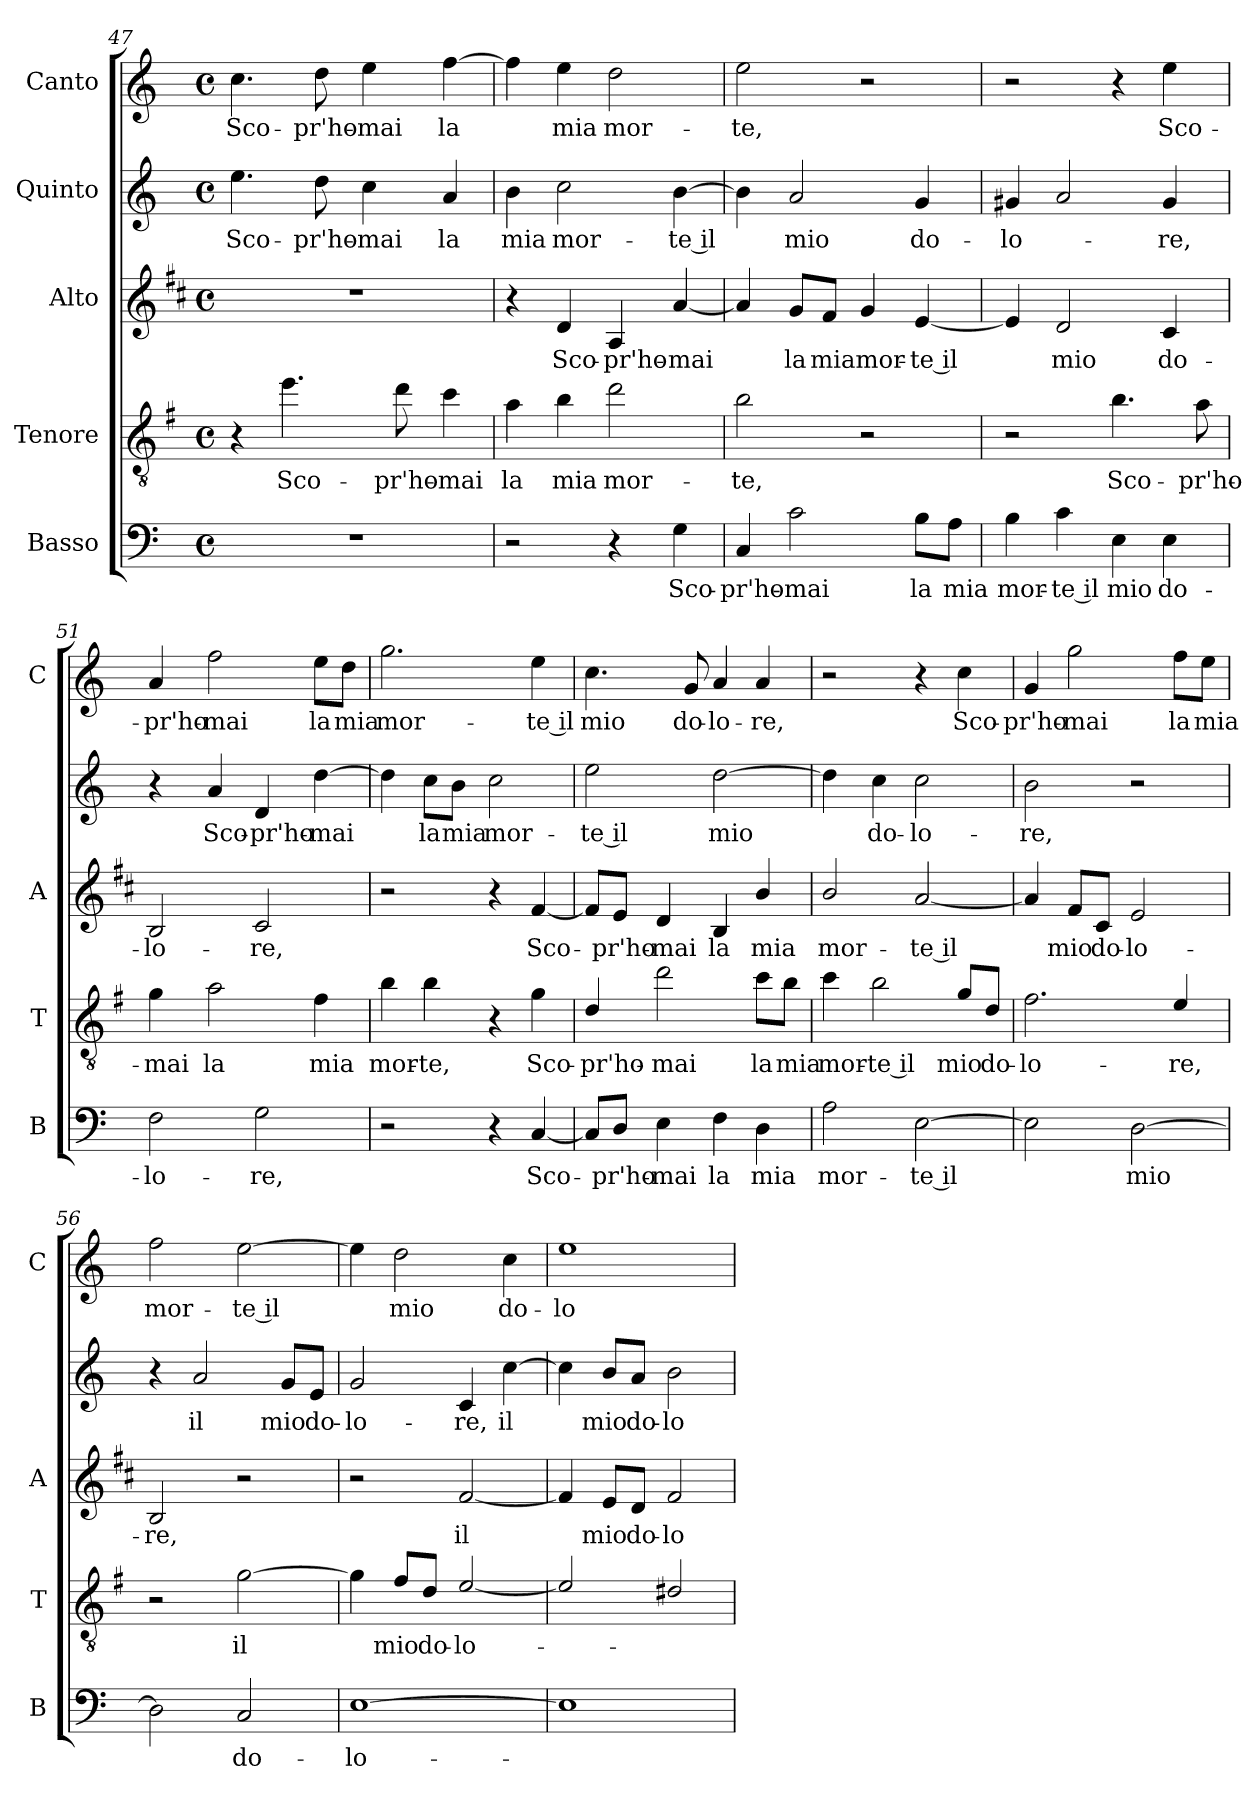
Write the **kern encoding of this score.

**kern	**text	**kern	**text	**kern	**text	**kern	**text	**kern	**text
*part5	*part5	*part4	*part4	*part3	*part3	*part2	*part2	*part1	*part1
*staff5	*staff5	*staff4	*staff4	*staff3	*staff3	*staff2	*staff2	*staff1	*staff1
*I"Basso	*	*I"Tenore	*	*I"Alto	*	*I"Quinto	*	*I"Canto	*
*I'B	*	*I'T	*	*I'A	*	*	*	*I'C	*
!!LO:PB:g=z
*clefF4	*	*clefGv2	*	*clefG2	*	*clefG2	*	*clefG2	*
*	*	*ITrd4c7	*	*ITrd1c2	*	*	*	*	*
*k[]	*	*k[]	*	*k[]	*	*k[]	*	*k[]	*
*C:	*	*C:	*	*C:	*	*C:	*	*C:	*
*M4/4	*	*M4/4	*	*M4/4	*	*M4/4	*	*M4/4	*
*met(c)	*	*met(c)	*	*met(c)	*	*met(c)	*	*met(c)	*
=47	=47	=47	=47	=47	=47	=47	=47	=47	=47
!	!	!	!	!	!	!	!LO:LY:b	!	!LO:LY:b
1r	.	4r	.	1r	.	4.ee\	Sco-	4.cc\	Sco-
!	!	!	!LO:LY:b	!	!	!	!	!	!
.	.	4.a\	Sco-	.	.	.	.	.	.
!	!	!	!	!	!	!	!LO:LY:b	!	!LO:LY:b
.	.	.	.	.	.	8dd\	-pr'ho-	8dd\	-pr'ho-
!	!	!	!	!	!	!	!LO:LY:b	!	!LO:LY:b
.	.	.	.	.	.	4cc\	-mai	4ee\	-mai
!	!	!	!LO:LY:b	!	!	!	!	!	!
.	.	8g\	-pr'ho-	.	.	.	.	.	.
!	!	!	!LO:LY:b	!	!	!	!LO:LY:b	!	!LO:LY:b
.	.	4f\	-mai	.	.	4a/	la	[4ff\	la
=48	=48	=48	=48	=48	=48	=48	=48	=48	=48
!	!	!	!LO:LY:b	!	!	!	!LO:LY:b	!	!
2r	.	4d\	la	4r	.	4b\	mia	4ff\]	.
!	!	!	!LO:LY:b	!	!LO:LY:b	!	!LO:LY:b	!	!LO:LY:b
.	.	4e\	mia	4c/	Sco-	2cc\	mor-	4ee\	mia
!	!	!	!LO:LY:b	!	!LO:LY:b	!	!	!	!LO:LY:b
4r	.	2g\	mor-	4G/	-pr'ho-	.	.	2dd\	mor-
!	!LO:LY:b	!	!	!	!LO:LY:b	!	!LO:LY:b	!	!
4G\	Sco-	.	.	[4g/	-mai	[4b\	-te il	.	.
=49	=49	=49	=49	=49	=49	=49	=49	=49	=49
!	!LO:LY:b	!	!LO:LY:b	!	!	!	!	!	!LO:LY:b
4C/	-pr'ho-	2e\	-te,	4g/]	.	4b\]	.	2ee\	-te,
!	!LO:LY:b	!	!	!	!LO:LY:b	!	!LO:LY:b	!	!
2c\	-mai	.	.	8f/L	la	2a/	mio	.	.
!	!	!	!	!	!LO:LY:b	!	!	!	!
.	.	.	.	8e/J	mia	.	.	.	.
!	!	!	!	!	!LO:LY:b	!	!	!	!
.	.	2r	.	4f/	mor-	.	.	2r	.
!	!LO:LY:b	!	!	!	!LO:LY:b	!	!LO:LY:b	!	!
8B\L	la	.	.	[4d/	-te il	4g/	do-	.	.
!	!LO:LY:b	!	!	!	!	!	!	!	!
8A\J	mia	.	.	.	.	.	.	.	.
=50	=50	=50	=50	=50	=50	=50	=50	=50	=50
!	!LO:LY:b	!	!	!	!	!	!LO:LY:b	!	!
4B\	mor-	2r	.	4d/]	.	4g#X/	-lo-	2r	.
!	!LO:LY:b	!	!	!	!LO:LY:b	!	!	!	!
4c\	-te il	.	.	2c/	mio	2a/	.	.	.
!	!LO:LY:b	!	!LO:LY:b	!	!	!	!	!	!
4E\	mio	4.e\	Sco-	.	.	.	.	4r	.
!	!LO:LY:b	!	!	!	!LO:LY:b	!	!LO:LY:b	!	!LO:LY:b
4E\	do-	.	.	4B/	do-	4g#/	-re,	4ee\	Sco-
!	!	!	!LO:LY:b	!	!	!	!	!	!
.	.	8d\	-pr'ho-	.	.	.	.	.	.
=51	=51	=51	=51	=51	=51	=51	=51	=51	=51
!	!LO:LY:b	!	!LO:LY:b	!	!LO:LY:b	!	!	!	!LO:LY:b
2F\	-lo-	4c\	-mai	2A/	-lo-	4r	.	4a/	-pr'ho-
!	!	!	!LO:LY:b	!	!	!	!LO:LY:b	!	!LO:LY:b
.	.	2d\	la	.	.	4a/	Sco-	2ff\	-mai
!	!LO:LY:b	!	!	!	!LO:LY:b	!	!LO:LY:b	!	!
2G\	-re,	.	.	2B/	-re,	4d/	-pr'ho-	.	.
!	!	!	!LO:LY:b	!	!	!	!LO:LY:b	!	!LO:LY:b
.	.	4B\	mia	.	.	[4dd\	-mai	8ee\L	la
!	!	!	!	!	!	!	!	!	!LO:LY:b
.	.	.	.	.	.	.	.	8dd\J	mia
!!LO:LB:g=z
=52	=52	=52	=52	=52	=52	=52	=52	=52	=52
!	!	!	!LO:LY:b	!	!	!	!	!	!LO:LY:b
2r	.	4e\	mor-	2r	.	4dd\]	.	2.gg\	mor-
!	!	!	!LO:LY:b	!	!	!	!LO:LY:b	!	!
.	.	4e\	-te,	.	.	8cc\L	la	.	.
!	!	!	!	!	!	!	!LO:LY:b	!	!
.	.	.	.	.	.	8b\J	mia	.	.
!	!	!	!	!	!	!	!LO:LY:b	!	!
4r	.	4r	.	4r	.	2cc\	mor-	.	.
!	!LO:LY:b	!	!LO:LY:b	!	!LO:LY:b	!	!	!	!LO:LY:b
[4C/	Sco-	4c\	Sco-	[4e/	Sco-	.	.	4ee\	-te il
=53	=53	=53	=53	=53	=53	=53	=53	=53	=53
!	!	!	!LO:LY:b	!	!	!	!LO:LY:b	!	!LO:LY:b
8C/L]	.	4G/	-pr'ho-	8e/L]	.	2ee\	-te il	4.cc\	mio
!	!LO:LY:b	!	!	!	!LO:LY:b	!	!	!	!
8D/J	-pr'ho-	.	.	8d/J	-pr'ho-	.	.	.	.
!	!LO:LY:b	!	!LO:LY:b	!	!LO:LY:b	!	!	!	!
4E\	-mai	2g\	-mai	4c/	-mai	.	.	.	.
!	!	!	!	!	!	!	!	!	!LO:LY:b
.	.	.	.	.	.	.	.	8g/	do-
!	!LO:LY:b	!	!	!	!LO:LY:b	!	!LO:LY:b	!	!LO:LY:b
4F\	la	.	.	4A/	la	[2dd\	mio	4a/	-lo-
!	!LO:LY:b	!	!LO:LY:b	!	!LO:LY:b	!	!	!	!LO:LY:b
4D\	mia	8f\L	la	4a/	mia	.	.	4a/	-re,
!	!	!	!LO:LY:b	!	!	!	!	!	!
.	.	8e\J	mia	.	.	.	.	.	.
=54	=54	=54	=54	=54	=54	=54	=54	=54	=54
!	!LO:LY:b	!	!LO:LY:b	!	!LO:LY:b	!	!	!	!
2A\	mor-	4f\	mor-	2a/	mor-	4dd\]	.	2r	.
!	!	!	!LO:LY:b	!	!	!	!LO:LY:b	!	!
.	.	2e\	-te il	.	.	4cc\	do-	.	.
!	!LO:LY:b	!	!	!	!LO:LY:b	!	!LO:LY:b	!	!
[2E\	-te il	.	.	[2g/	-te il	2cc\	-lo-	4r	.
!	!	!	!LO:LY:b	!	!	!	!	!	!LO:LY:b
.	.	8c/L	mio	.	.	.	.	4cc\	Sco-
!	!	!	!LO:LY:b	!	!	!	!	!	!
.	.	8G/J	do-	.	.	.	.	.	.
=55	=55	=55	=55	=55	=55	=55	=55	=55	=55
!	!	!	!LO:LY:b	!	!	!	!LO:LY:b	!	!LO:LY:b
2E\]	.	2.B\	-lo-	4g/]	.	2b\	-re,	4g/	-pr'ho-
!	!	!	!	!	!LO:LY:b	!	!	!	!LO:LY:b
.	.	.	.	8e/L	mio	.	.	2gg\	-mai
!	!	!	!	!	!LO:LY:b	!	!	!	!
.	.	.	.	8B/J	do-	.	.	.	.
!	!LO:LY:b	!	!	!	!LO:LY:b	!	!	!	!
[2D\	mio	.	.	2d/	-lo-	2r	.	.	.
!	!	!	!LO:LY:b	!	!	!	!	!	!LO:LY:b
.	.	4A/	-re,	.	.	.	.	8ff\L	la
!	!	!	!	!	!	!	!	!	!LO:LY:b
.	.	.	.	.	.	.	.	8ee\J	mia
=56	=56	=56	=56	=56	=56	=56	=56	=56	=56
!	!	!	!	!	!LO:LY:b	!	!	!	!LO:LY:b
2D\]	.	2r	.	2A/	-re,	4r	.	2ff\	mor-
!	!	!	!	!	!	!	!LO:LY:b	!	!
.	.	.	.	.	.	2a/	il	.	.
!	!LO:LY:b	!	!LO:LY:b	!	!	!	!	!	!LO:LY:b
2C/	do-	[2c\	il	2r	.	.	.	[2ee\	-te il
!	!	!	!	!	!	!	!LO:LY:b	!	!
.	.	.	.	.	.	8g/L	mio	.	.
!	!	!	!	!	!	!	!LO:LY:b	!	!
.	.	.	.	.	.	8e/J	do-	.	.
!!LO:LB:g=z
=57	=57	=57	=57	=57	=57	=57	=57	=57	=57
!	!LO:LY:b	!	!	!	!	!	!LO:LY:b	!	!
[1E	-lo-	4c\]	.	2r	.	2g/	-lo-	4ee\]	.
!	!	!	!LO:LY:b	!	!	!	!	!	!LO:LY:b
.	.	8B/L	mio	.	.	.	.	2dd\	mio
!	!	!	!LO:LY:b	!	!	!	!	!	!
.	.	8G/J	do-	.	.	.	.	.	.
!	!	!	!LO:LY:b	!	!LO:LY:b	!	!LO:LY:b	!	!
.	.	[2A/	-lo-	[2e/	il	4c/	-re,	.	.
!	!	!	!	!	!	!	!LO:LY:b	!	!LO:LY:b
.	.	.	.	.	.	[4cc\	il	4cc\	do-
=58	=58	=58	=58	=58	=58	=58	=58	=58	=58
!	!	!	!	!	!	!	!	!	!LO:LY:b
1E]	.	2A/]	.	4e/]	.	4cc\]	.	1ee	-lo-
!	!	!	!	!	!LO:LY:b	!	!LO:LY:b	!	!
.	.	.	.	8d/L	mio	8b/L	mio	.	.
!	!	!	!	!	!LO:LY:b	!	!LO:LY:b	!	!
.	.	.	.	8c/J	do-	8a/J	do-	.	.
!	!	!	!	!	!LO:LY:b	!	!LO:LY:b	!	!
.	.	2G#X/	.	2e/	-lo-	2b\	-lo-	.	.
=	=	=	=	=	=	=	=	=	=
*-	*-	*-	*-	*-	*-	*-	*-	*-	*-
